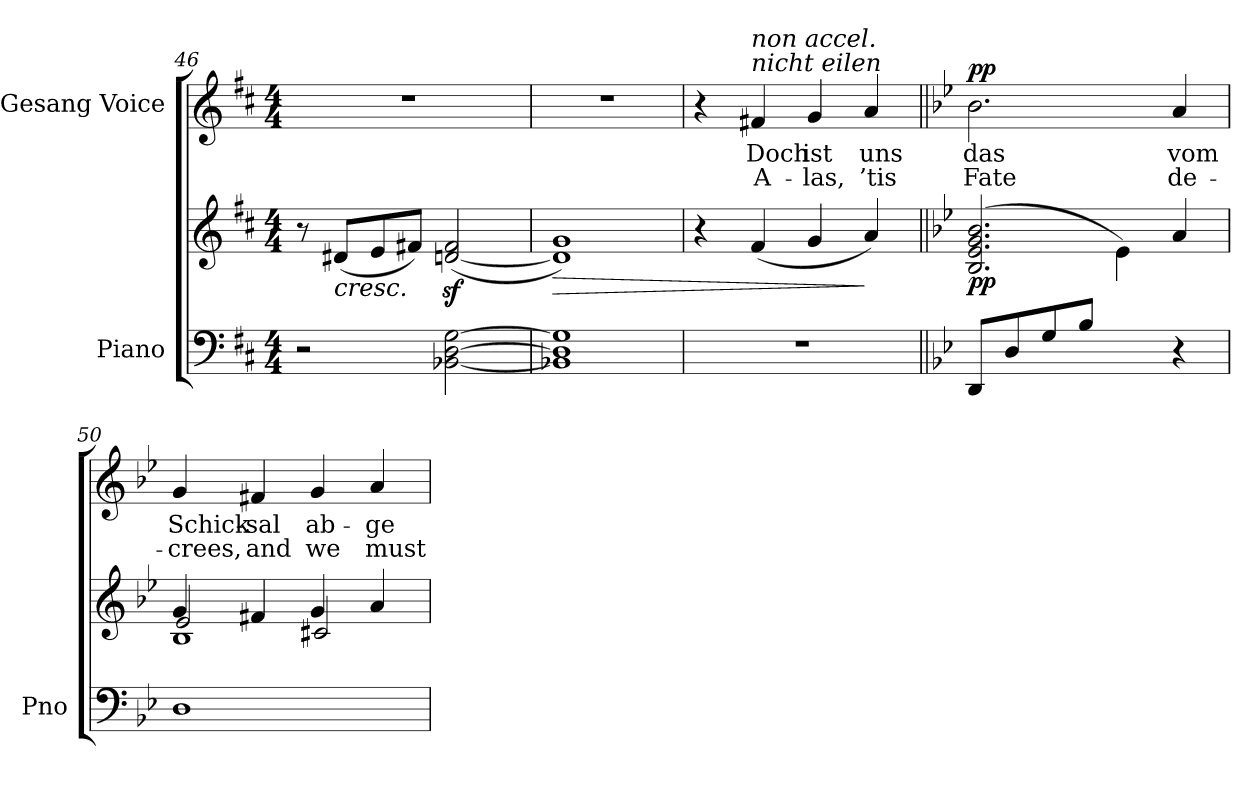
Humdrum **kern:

**kern	**kern	**dynam	**kern	**text	**text	**dynam
*part2	*part2	*part2	*part1	*part1	*part1	*part1
*staff3	*staff2	*staff2/3	*staff1	*staff1	*staff1	*staff1
*I"Piano	*	*	*I"Gesang Voice	*	*	*
*I'Pno	*	*	*	*	*	*
*clefF4	*clefG2	*	*clefG2	*	*	*
*k[f#c#]	*k[f#c#]	*	*k[f#c#]	*	*	*
*M4/4	*M4/4	*	*M4/4	*	*	*
=46	=46	=46	=46	=46	=46	=46
2r	8r	.	1r	.	.	.
!	!	!LO:HP:b	!	!	!	!
.	(8d#X/L	<	.	.	.	.
.	8e/	.	.	.	.	.
.	8f#X/J)	.	.	.	.	.
[2BB-X\ [2D\ [2G\	([2dn/z< 2f#/z<	.	.	.	.	.
=47	=47	=47	=47	=47	=47	=47
!	!	!LO:HP:b	!	!	!	!
1BB-X] 1D] 1G]	1d] 1g)	>	1r	.	.	.
.	.	[	.	.	.	.
=48	=48	=48	=48	=48	=48	=48
1r	4r	.	4r	.	.	.
!	!	!	!LO:TX:i:t=nicht eilen	!	!	!
!	!	!	!LO:TX:i:t=non accel.	!	!	!
.	(4f#/	.	4f#X/	Doch	A-	.
.	4g/	.	4g/	ist	-las,	.
.	4a/)	]	4a/	uns	’tis	.
=49||	=49||	=49||	=49||	=49||	=49||	=49||
*k[b-e-]	*k[b-e-]	*	*k[b-e-]	*	*	*
*	*^	*	*	*	*	*
!	!	!	!LO:DY:b	!	!	!	!LO:DY:a
(<8DD/L	(2.B-/ 2.e-/ 2.g/ 2.b-/	2ryy	pp	2.b-\	das	Fate	pp
8D/	.	.	.	.	.	.	.
8G/	.	.	.	.	.	.	.
8B-/J	.	.	.	.	.	.	.
4ryy	.	4e-\)	.	.	.	.	.
4r	4a/	4ryy	.	4a/	vom	de-	.
=50	=50	=50	=50	=50	=50	=50	=50
*	*	*^	*	*	*	*	*
1D	4g/	2e-/	1B-	.	4g/	Schick-	-crees,	.
.	4f#X/	.	.	.	4f#X/	-sal	and	.
.	4g/	2c#X/	.	.	4g/	ab-	we	.
.	4a/)	.	.	.	4a/	-ge-	must	.
*	*v	*v	*v	*	*	*	*	*
=	=	=	=	=	=	=
*-	*-	*-	*-	*-	*-	*-
